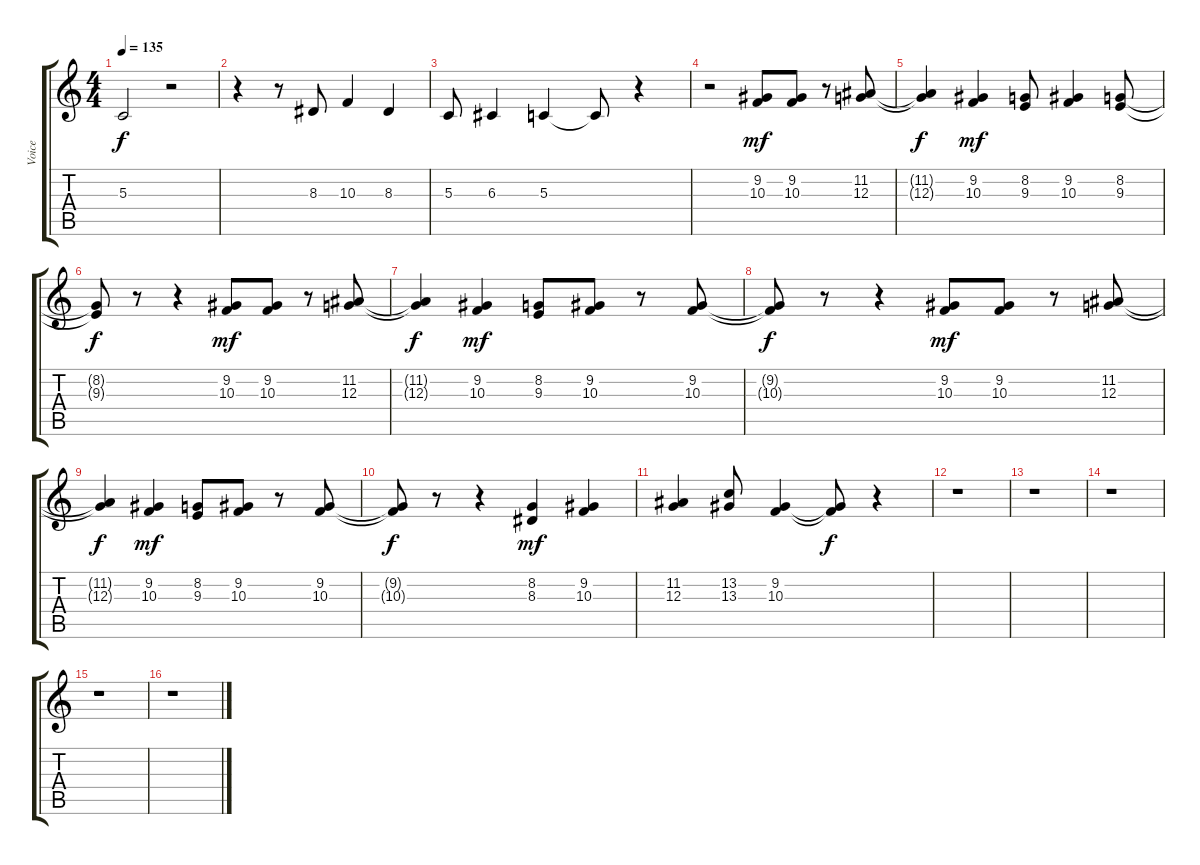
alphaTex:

\track ("Voice" "Voice") {instrument tremolostrings}
\staff {score tabs}
\tuning (E4 B3 G3 D3 A2 E2) {hide}
\ts (4 4)
\tempo 135
\clef g2
\ks c
5.3.2{dy f} r.2 |
r.4 r.8 8.3.8 10.3.4 8.3.4 |
5.3.8 6.3.4 5.3.4 5.3{t}.8 r.4 |
r.2 (9.2 10.3).8{dy mf} (9.2 10.3).8 r.8 (11.2 12.3).8 |
(11.2{t} 12.3{t}).4{dy f} (9.2 10.3).4{dy mf} (8.2 9.3).8 (9.2 10.3).4 (8.2 9.3).8 |
(8.2{t} 9.3{t}).8{dy f} r.8 r.4 (9.2 10.3).8{dy mf} (9.2 10.3).8 r.8 (11.2 12.3).8 |
(11.2{t} 12.3{t}).4{dy f} (9.2 10.3).4{dy mf} (8.2 9.3).8 (9.2 10.3).8 r.8 (9.2 10.3).8 |
(9.2{t} 10.3{t}).8{dy f} r.8 r.4 (9.2 10.3).8{dy mf} (9.2 10.3).8 r.8 (11.2 12.3).8 |
(11.2{t} 12.3{t}).4{dy f} (9.2 10.3).4{dy mf} (8.2 9.3).8 (9.2 10.3).8 r.8 (9.2 10.3).8 |
(9.2{t} 10.3{t}).8{dy f} r.8 r.4 (8.2 8.3).4{dy mf} (9.2 10.3).4 |
(11.2 12.3).4 (13.2 13.3).8 (9.2 10.3).4 (9.2{t} 10.3{t}).8{dy f} r.4 |
r.1 |
r.1 |
r.1 |
r.1 |
r.1
